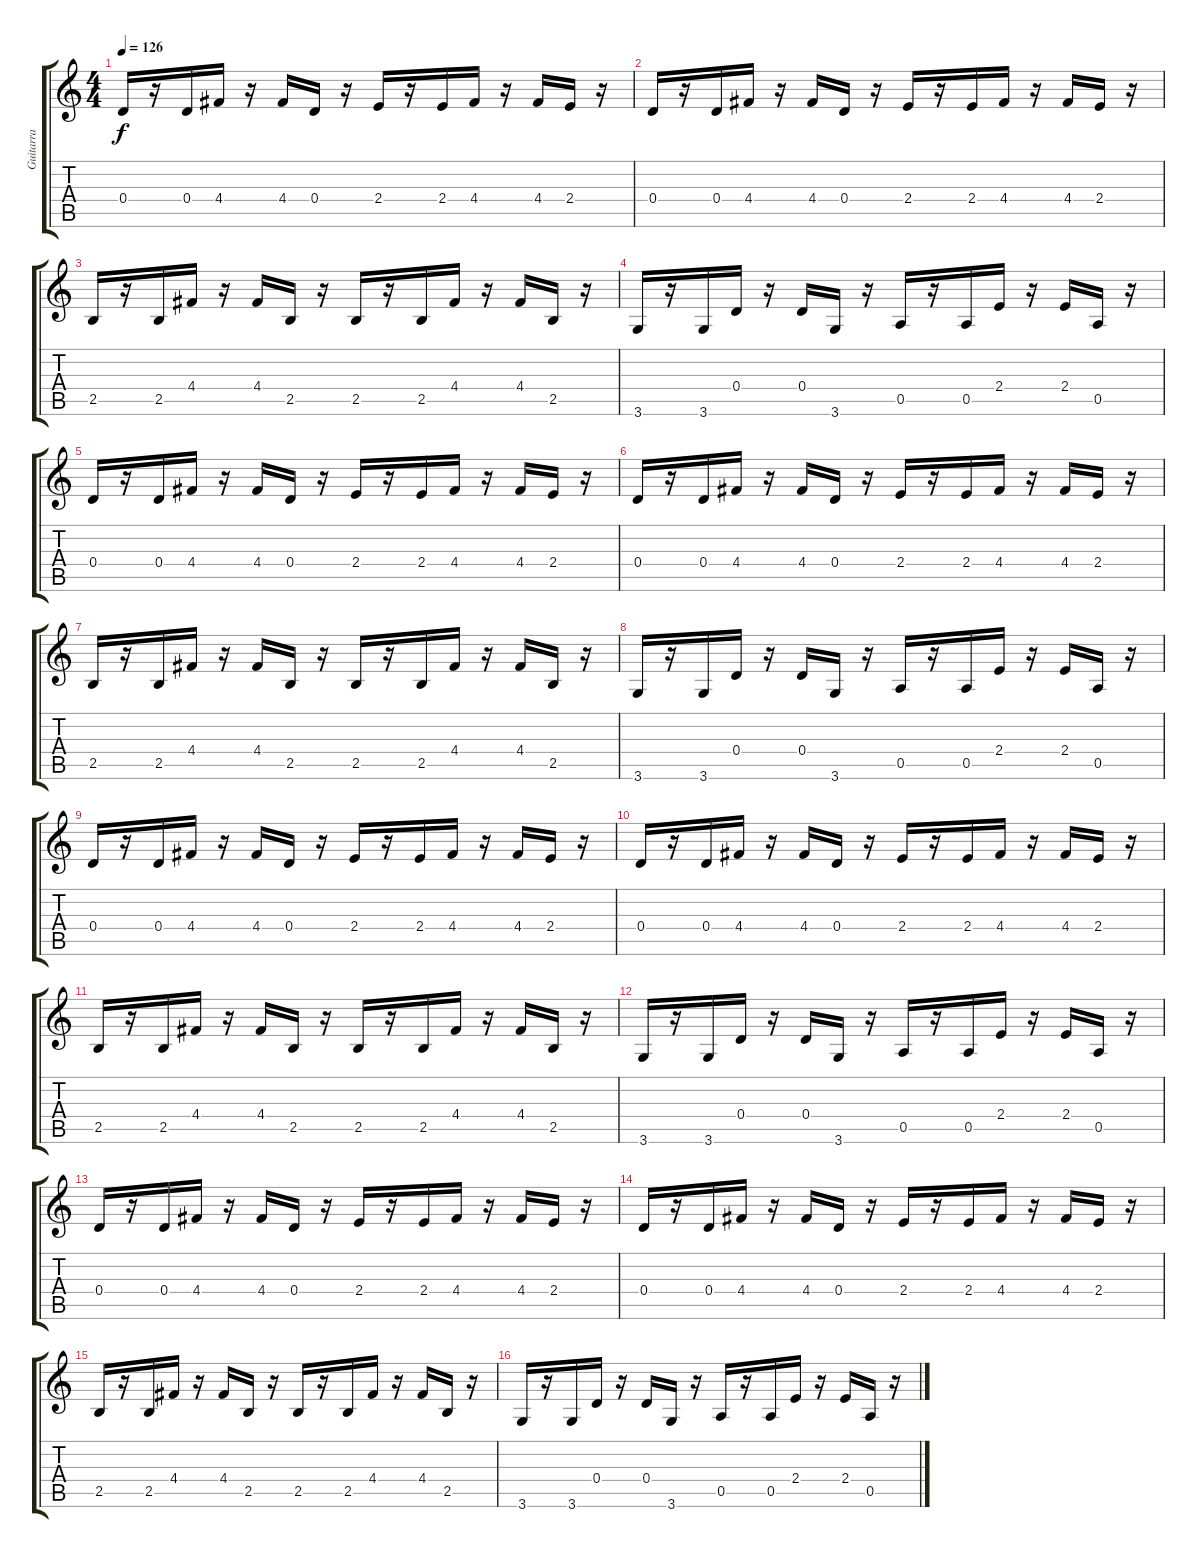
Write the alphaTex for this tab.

\track ("Guitarra" "Guitarra") {instrument electricguitarclean}
\staff {score tabs}
\tuning (E4 B3 G3 D3 A2 E2) {hide}
\ts (4 4)
\tempo 126
\clef g2
\ks c
0.4.16{dy f} r.16 0.4.16 4.4.16 r.16 4.4.16 0.4.16 r.16 2.4.16 r.16 2.4.16 4.4.16 r.16 4.4.16 2.4.16 r.16 |
0.4.16 r.16 0.4.16 4.4.16 r.16 4.4.16 0.4.16 r.16 2.4.16 r.16 2.4.16 4.4.16 r.16 4.4.16 2.4.16 r.16 |
2.5.16 r.16 2.5.16 4.4.16 r.16 4.4.16 2.5.16 r.16 2.5.16 r.16 2.5.16 4.4.16 r.16 4.4.16 2.5.16 r.16 |
3.6.16 r.16 3.6.16 0.4.16 r.16 0.4.16 3.6.16 r.16 0.5.16 r.16 0.5.16 2.4.16 r.16 2.4.16 0.5.16 r.16 |
0.4.16 r.16 0.4.16 4.4.16 r.16 4.4.16 0.4.16 r.16 2.4.16 r.16 2.4.16 4.4.16 r.16 4.4.16 2.4.16 r.16 |
0.4.16 r.16 0.4.16 4.4.16 r.16 4.4.16 0.4.16 r.16 2.4.16 r.16 2.4.16 4.4.16 r.16 4.4.16 2.4.16 r.16 |
2.5.16 r.16 2.5.16 4.4.16 r.16 4.4.16 2.5.16 r.16 2.5.16 r.16 2.5.16 4.4.16 r.16 4.4.16 2.5.16 r.16 |
3.6.16 r.16 3.6.16 0.4.16 r.16 0.4.16 3.6.16 r.16 0.5.16 r.16 0.5.16 2.4.16 r.16 2.4.16 0.5.16 r.16 |
0.4.16 r.16 0.4.16 4.4.16 r.16 4.4.16 0.4.16 r.16 2.4.16 r.16 2.4.16 4.4.16 r.16 4.4.16 2.4.16 r.16 |
0.4.16 r.16 0.4.16 4.4.16 r.16 4.4.16 0.4.16 r.16 2.4.16 r.16 2.4.16 4.4.16 r.16 4.4.16 2.4.16 r.16 |
2.5.16 r.16 2.5.16 4.4.16 r.16 4.4.16 2.5.16 r.16 2.5.16 r.16 2.5.16 4.4.16 r.16 4.4.16 2.5.16 r.16 |
3.6.16 r.16 3.6.16 0.4.16 r.16 0.4.16 3.6.16 r.16 0.5.16 r.16 0.5.16 2.4.16 r.16 2.4.16 0.5.16 r.16 |
0.4.16 r.16 0.4.16 4.4.16 r.16 4.4.16 0.4.16 r.16 2.4.16 r.16 2.4.16 4.4.16 r.16 4.4.16 2.4.16 r.16 |
0.4.16 r.16 0.4.16 4.4.16 r.16 4.4.16 0.4.16 r.16 2.4.16 r.16 2.4.16 4.4.16 r.16 4.4.16 2.4.16 r.16 |
2.5.16 r.16 2.5.16 4.4.16 r.16 4.4.16 2.5.16 r.16 2.5.16 r.16 2.5.16 4.4.16 r.16 4.4.16 2.5.16 r.16 |
3.6.16 r.16 3.6.16 0.4.16 r.16 0.4.16 3.6.16 r.16 0.5.16 r.16 0.5.16 2.4.16 r.16 2.4.16 0.5.16 r.16
